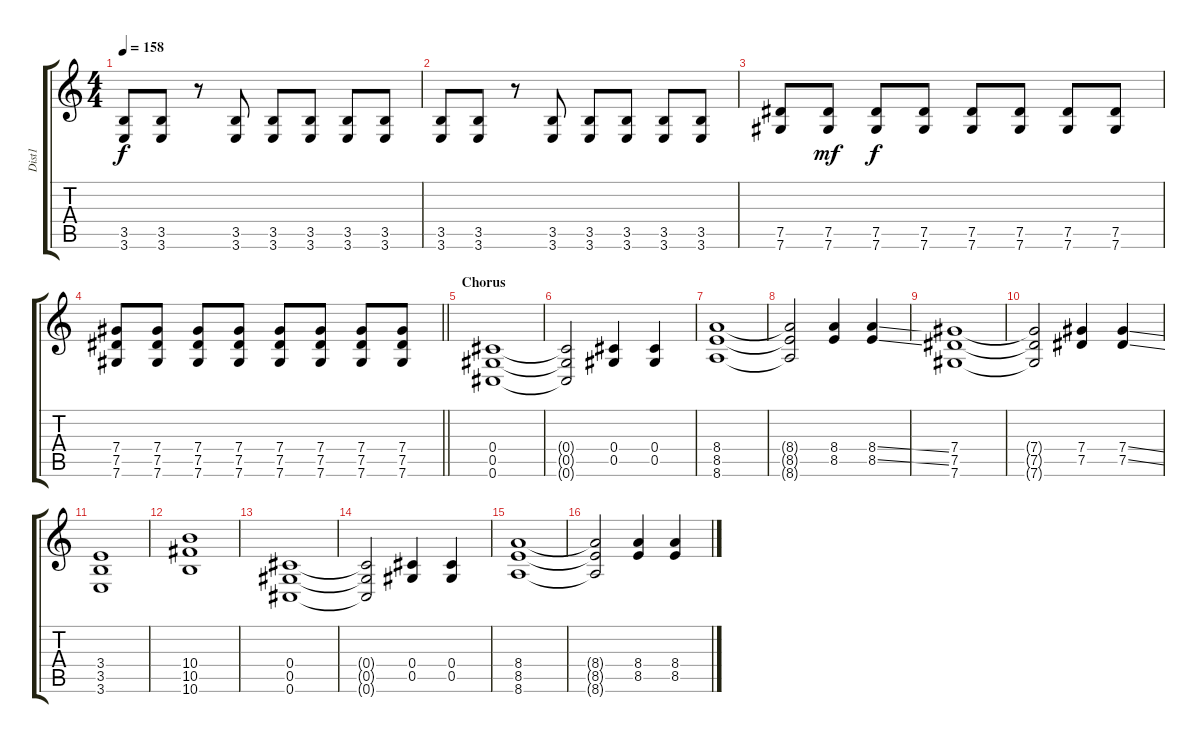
\track ("Dist1" "Dist1") {instrument distortionguitar}
\staff {score tabs}
\tuning (Eb4 Bb3 Gb3 Db3 Ab2 Db2) {hide}
\ts (4 4)
\tempo 158
\clef g2
\ks c
(3.5 3.6).8{dy f} (3.5 3.6).8 r.8 (3.5 3.6).8 (3.5 3.6).8 (3.5 3.6).8 (3.5 3.6).8 (3.5 3.6).8 |
(3.5 3.6).8 (3.5 3.6).8 r.8 (3.5 3.6).8 (3.5 3.6).8 (3.5 3.6).8 (3.5 3.6).8 (3.5 3.6).8 |
(7.5 7.6).8 (7.5 7.6).8{dy mf} (7.5 7.6).8{dy f} (7.5 7.6).8 (7.5 7.6).8 (7.5 7.6).8 (7.5 7.6).8 (7.5 7.6).8 |
\barLineRight lightlight
(7.4 7.5 7.6).8 (7.4 7.5 7.6).8 (7.4 7.5 7.6).8 (7.4 7.5 7.6).8 (7.4 7.5 7.6).8 (7.4 7.5 7.6).8 (7.4 7.5 7.6).8 (7.4 7.5 7.6).8 |
\section ("" "Chorus")
(0.4 0.5 0.6).1 |
(0.4{t} 0.5{t} 0.6{t}).2 (0.4 0.5).4 (0.4 0.5).4 |
(8.4 8.5 8.6).1 |
(8.4{t} 8.5{t} 8.6{t}).2 (8.4 8.5).4 (8.4{ss} 8.5{ss}).4 |
(7.4 7.5 7.6).1 |
(7.4{t} 7.5{t} 7.6{t}).2 (7.4 7.5).4 (7.4{ss} 7.5{ss}).4 |
(3.4 3.5 3.6).1 |
(10.4 10.5 10.6).1 |
(0.4 0.5 0.6).1 |
(0.4{t} 0.5{t} 0.6{t}).2 (0.4 0.5).4 (0.4 0.5).4 |
(8.4 8.5 8.6).1 |
(8.4{t} 8.5{t} 8.6{t}).2 (8.4 8.5).4 (8.4{ss} 8.5{ss}).4
